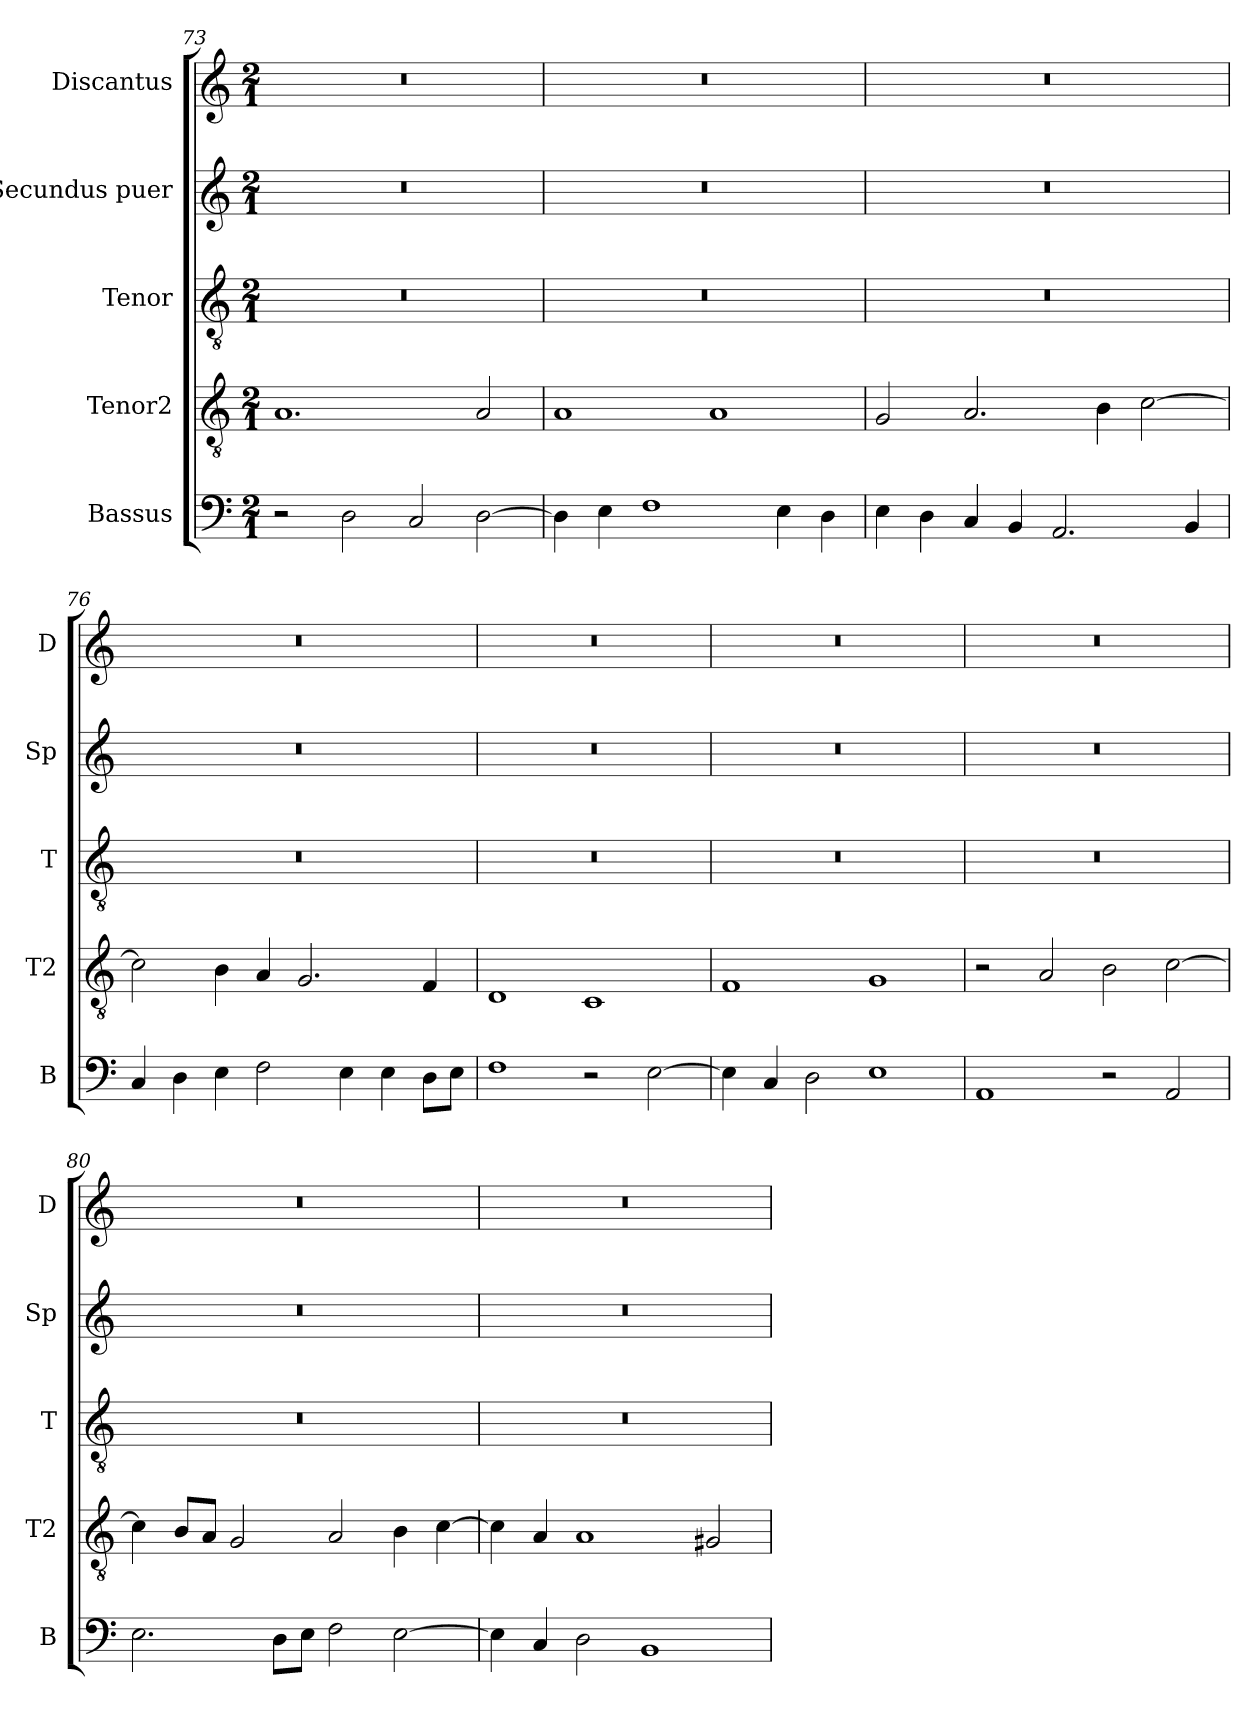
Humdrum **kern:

**kern	**kern	**kern	**kern	**kern
*part5	*part4	*part3	*part2	*part1
*staff5	*staff4	*staff3	*staff2	*staff1
*I"Bassus	*I"Tenor2	*I"Tenor	*I"Secundus puer	*I"Discantus
*I'B	*I'T2	*I'T	*I'Sp	*I'D
*clefF4	*clefGv2	*clefGv2	*clefG2	*clefG2
*k[]	*k[]	*k[]	*k[]	*k[]
*M2/1	*M2/1	*M2/1	*M2/1	*M2/1
=73	=73	=73	=73	=73
2r	1.A	0r	0r	0r
2D\	.	.	.	.
2C/	.	.	.	.
[2D\	2A/	.	.	.
=74	=74	=74	=74	=74
4D\]	1A	0r	0r	0r
4E\	.	.	.	.
1F	.	.	.	.
.	1A	.	.	.
4E\	.	.	.	.
4D\	.	.	.	.
=75	=75	=75	=75	=75
4E\	2G/	0r	0r	0r
4D\	.	.	.	.
4C/	2.A/	.	.	.
4BB/	.	.	.	.
2.AA/	.	.	.	.
.	4B\	.	.	.
.	[2c\	.	.	.
4BB/	.	.	.	.
=76	=76	=76	=76	=76
4C/	2c\]	0r	0r	0r
4D\	.	.	.	.
4E\	4B\	.	.	.
2F\	4A/	.	.	.
.	2.G/	.	.	.
4E\	.	.	.	.
4E\	.	.	.	.
8D\L	4F/	.	.	.
8E\J	.	.	.	.
=77	=77	=77	=77	=77
1F	1D	0r	0r	0r
2r	1C	.	.	.
[2E\	.	.	.	.
=78	=78	=78	=78	=78
4E\]	1F	0r	0r	0r
4C/	.	.	.	.
2D\	.	.	.	.
1E	1G	.	.	.
=79	=79	=79	=79	=79
1AA	2r	0r	0r	0r
.	2A/	.	.	.
2r	2B\	.	.	.
2AA/	[2c\	.	.	.
=80	=80	=80	=80	=80
2.E\	4c\]	0r	0r	0r
.	8B/L	.	.	.
.	8A/J	.	.	.
.	2G/	.	.	.
8D\L	.	.	.	.
8E\J	.	.	.	.
2F\	2A/	.	.	.
[2E\	4B\	.	.	.
.	[4c\	.	.	.
=81	=81	=81	=81	=81
4E\]	4c\]	0r	0r	0r
4C/	4A/	.	.	.
2D\	1A	.	.	.
1BB	.	.	.	.
.	2G#X/	.	.	.
=	=	=	=	=
*-	*-	*-	*-	*-
